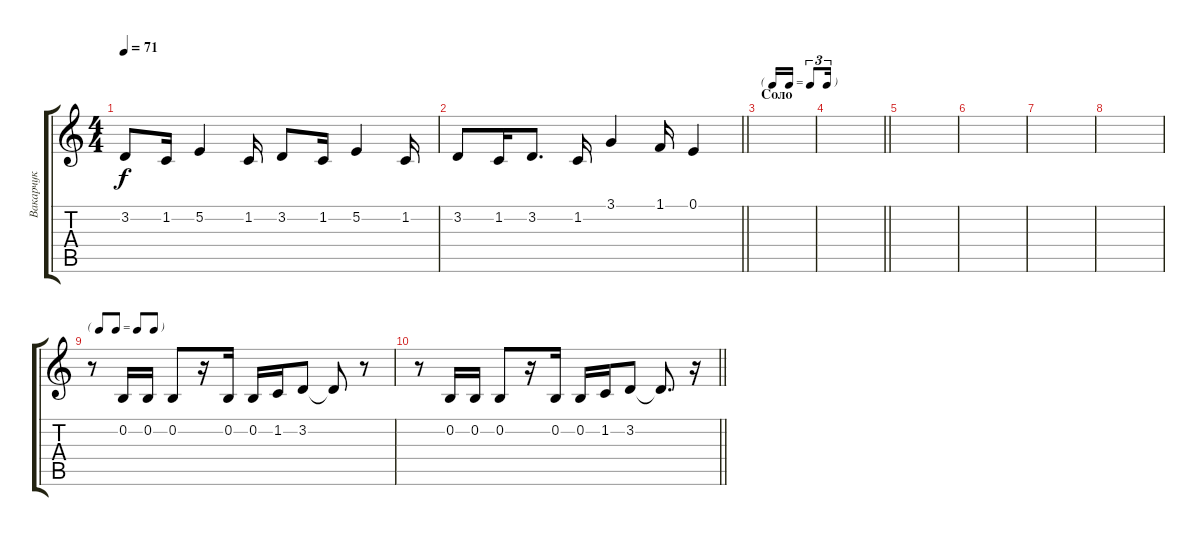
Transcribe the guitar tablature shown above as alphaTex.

\track ("Вакарчук" "Вакарчук") {instrument lead2sawtooth}
\staff {score tabs}
\tuning (E4 B3 G3 D3 A2 E2) {hide}
\ts (4 4)
\tempo 71
\clef g2
\ks c
3.2.8{dy f} 1.2.16 5.2.4 1.2.16 3.2.8 1.2.16 5.2.4 1.2.16 |
\barLineRight lightlight
3.2.8 1.2.16 3.2.8{d} 1.2.16 3.1.4 1.1.16 0.1.4 |
\tf triplet16th
\section ("" "Соло")
|
\barLineRight lightlight
|
|
|
|
|
\tf none
r.8 0.2.16 0.2.16 0.2.8 r.16 0.2.16 0.2.16 1.2.16 3.2.8 3.2{t}.8 r.8 |
\barLineRight lightlight
r.8 0.2.16 0.2.16 0.2.8 r.16 0.2.16 0.2.16 1.2.16 3.2.8 3.2{t}.8{d} r.16
